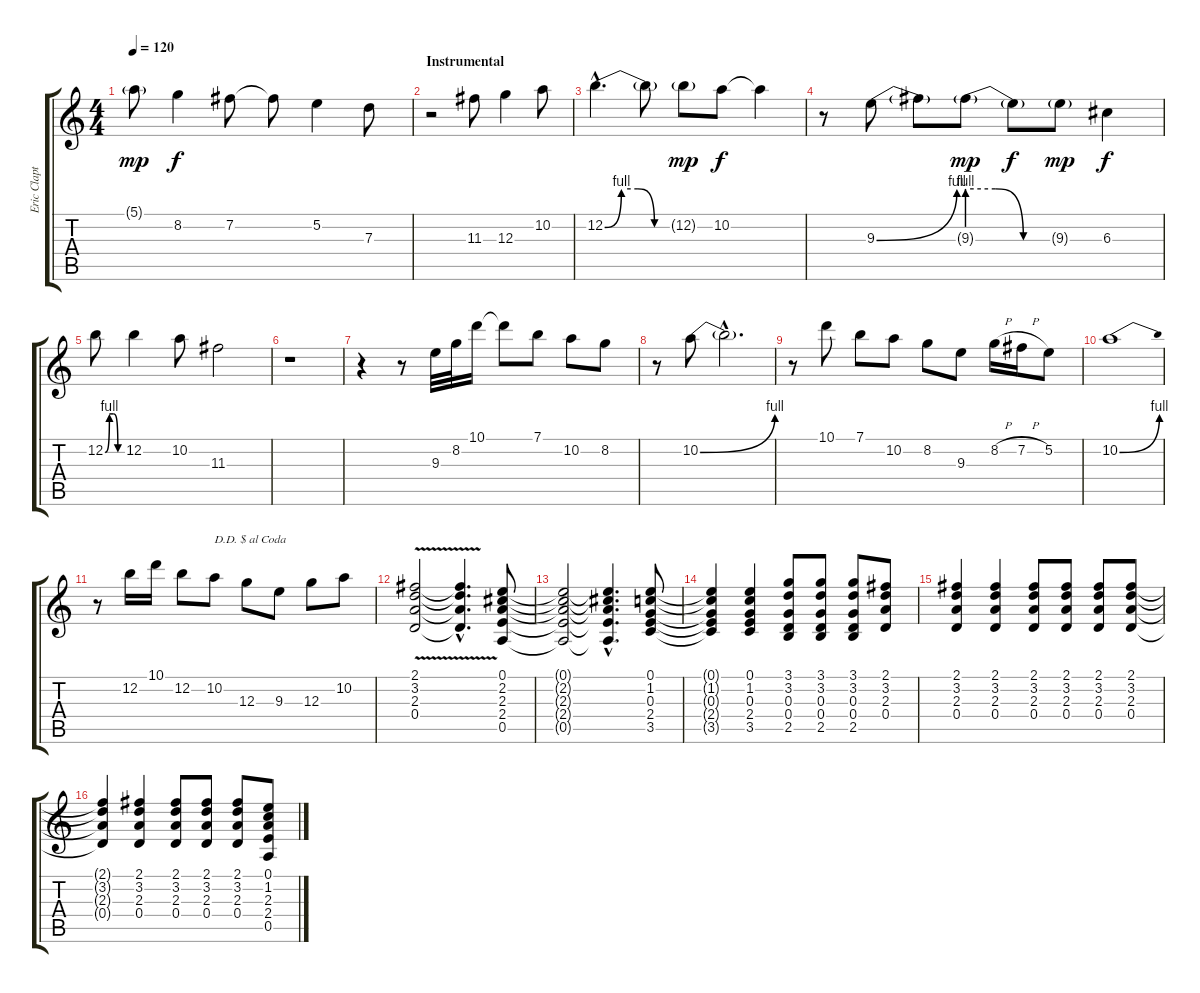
\track ("Eric Clapton" "Eric Clapt") {instrument electricguitarclean}
\staff {score tabs}
\tuning (E4 B3 G3 D3 A2 E2) {hide}
\ts (4 4)
\tempo 120
\clef g2
\ks c
5.1{g}.8{dy mp} 8.2.4{dy f} 7.2.8 7.2{t}.8 5.2.4 7.3.8 |
\section ("" "Instrumental")
r.2 11.3.8 12.3.4 10.2.8 |
12.2{be (custom 0 0 15 4 30 4 45 0 60 0) hac}.4{d} 12.2{t}.8 12.2{g}.8{dy mp} 10.2.8{dy f} 10.2{t}.4 |
r.8 9.3{be (bend 0 0 60 4)}.8 9.3{t}.8 9.3{be (custom 0 4 20 4 40 0 60 0) g}.8{dy mp} 9.3{t}.8{dy f} 9.3{g}.8{dy mp} 6.3.4{dy f} |
12.2{be (custom 0 0 15 4 30 4 45 0 60 0)}.8 12.2.4 10.2.8 11.3.2 |
r.1 |
r.4 r.8 9.3.32 8.2.32 10.1.16 10.1{t}.8 7.1.8 10.2.8 8.2.8 |
r.8 10.2{be (bend 0 0 60 4)}.8 10.2{hac t}.2{d} |
r.8 10.1.8 7.1.8 10.2.8 8.2.8 9.3.8 8.2{h}.16 7.2{h}.16 5.2.8 |
10.2{be (bend 0 0 60 4)}.1 |
r.8 12.2.16 10.1.16 12.2.8 10.2.8{txt "D.D. $ al Coda"} 12.3.8 9.3.8 12.3.8 10.2.8 |
(2.1{v} 3.2{v} 2.3{v} 0.4{v}).2 (2.1{hac t} 3.2{hac t} 2.3{hac t} 0.4{hac t}).4{d} (0.1 2.2 2.3 2.4 0.5).8 |
(0.1{t} 2.2{t} 2.3{t} 2.4{t} 0.5{t}).2 (0.1{hac t} 2.2{hac t} 2.3{hac t} 2.4{hac t} 0.5{hac t}).4{d} (0.1 1.2 0.3 2.4 3.5).8 |
(0.1{t} 1.2{t} 0.3{t} 2.4{t} 3.5{t}).4 (0.1 1.2 0.3 2.4 3.5).4 (3.1 3.2 0.3 0.4 2.5).8 (3.1 3.2 0.3 0.4 2.5).8 (3.1 3.2 0.3 0.4 2.5).8 (2.1 3.2 2.3 0.4).8 |
(2.1 3.2 2.3 0.4).4 (2.1 3.2 2.3 0.4).4 (2.1 3.2 2.3 0.4).8 (2.1 3.2 2.3 0.4).8 (2.1 3.2 2.3 0.4).8 (2.1 3.2 2.3 0.4).8 |
(2.1{t} 3.2{t} 2.3{t} 0.4{t}).4 (2.1 3.2 2.3 0.4).4 (2.1 3.2 2.3 0.4).8 (2.1 3.2 2.3 0.4).8 (2.1 3.2 2.3 0.4).8 (0.1 1.2 2.3 2.4 0.5).8
